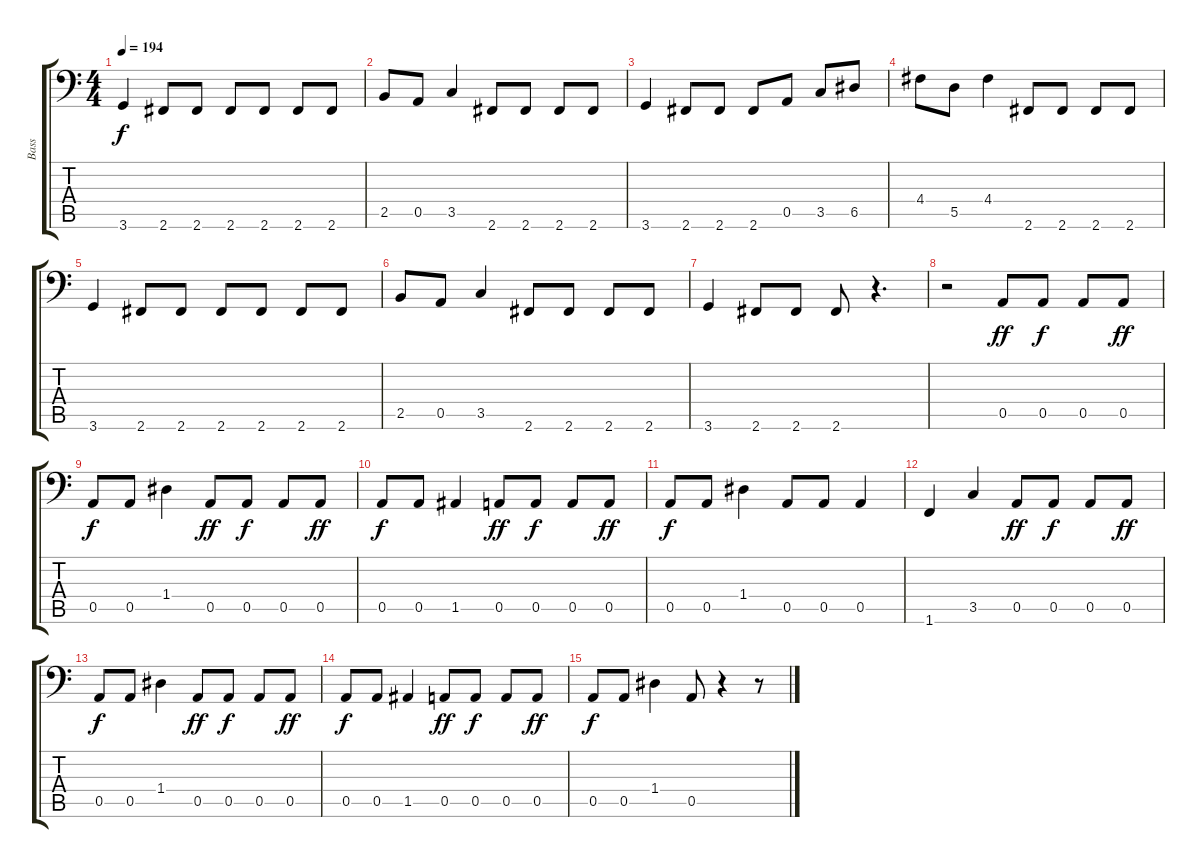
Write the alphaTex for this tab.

\track ("Bass" "Bass") {instrument electricbassfinger}
\staff {score tabs}
\tuning (E3 B2 G2 D2 A1 E1) {hide}
\ts (4 4)
\tempo 194
\clef f4
\ks c
3.6.4{dy f} 2.6.8 2.6.8 2.6.8 2.6.8 2.6.8 2.6.8 |
2.5.8 0.5.8 3.5.4 2.6.8 2.6.8 2.6.8 2.6.8 |
3.6.4 2.6.8 2.6.8 2.6.8 0.5.8 3.5.8 6.5.8 |
4.4.8 5.5.8 4.4.4 2.6.8 2.6.8 2.6.8 2.6.8 |
3.6.4 2.6.8 2.6.8 2.6.8 2.6.8 2.6.8 2.6.8 |
2.5.8 0.5.8 3.5.4 2.6.8 2.6.8 2.6.8 2.6.8 |
3.6.4 2.6.8 2.6.8 2.6.8 r.4{d} |
r.2 0.5.8{dy ff} 0.5.8{dy f} 0.5.8 0.5.8{dy ff} |
0.5.8{dy f} 0.5.8 1.4.4 0.5.8{dy ff} 0.5.8{dy f} 0.5.8 0.5.8{dy ff} |
0.5.8{dy f} 0.5.8 1.5.4 0.5.8{dy ff} 0.5.8{dy f} 0.5.8 0.5.8{dy ff} |
0.5.8{dy f} 0.5.8 1.4.4 0.5.8 0.5.8 0.5.4 |
1.6.4 3.5.4 0.5.8{dy ff} 0.5.8{dy f} 0.5.8 0.5.8{dy ff} |
0.5.8{dy f} 0.5.8 1.4.4 0.5.8{dy ff} 0.5.8{dy f} 0.5.8 0.5.8{dy ff} |
0.5.8{dy f} 0.5.8 1.5.4 0.5.8{dy ff} 0.5.8{dy f} 0.5.8 0.5.8{dy ff} |
0.5.8{dy f} 0.5.8 1.4.4 0.5.8 r.4 r.8
